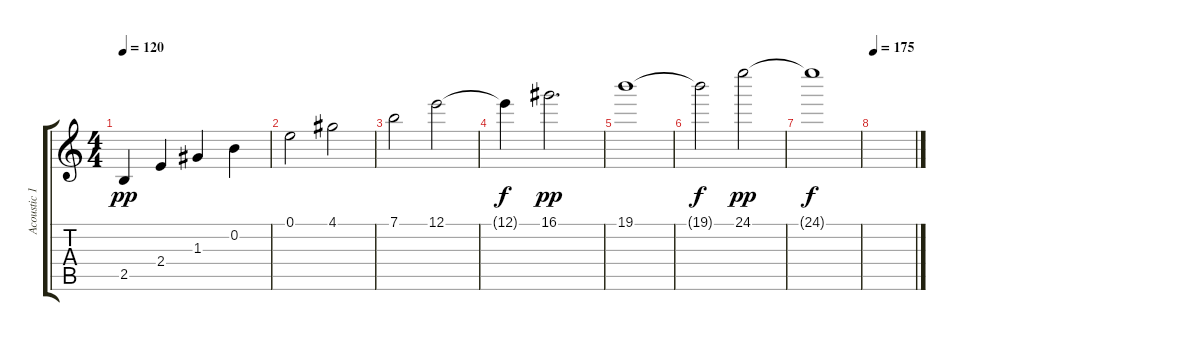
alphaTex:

\track ("Acoustic 1" "Acoustic 1") {instrument acousticguitarnylon}
\staff {score tabs}
\tuning (E4 B3 G3 D3 A2 E2) {hide}
\ts (4 4)
\tempo 120
\clef g2
\ks c
2.5.4{dy pp} 2.4.4 1.3.4 0.2.4 |
0.1.2 4.1.2 |
7.1.2 12.1.2 |
12.1{t}.4{dy f} 16.1.2{d dy pp} |
19.1.1 |
19.1{t}.2{dy f} 24.1.2{dy pp} |
24.1{t}.1{dy f} |
\tempo 175
